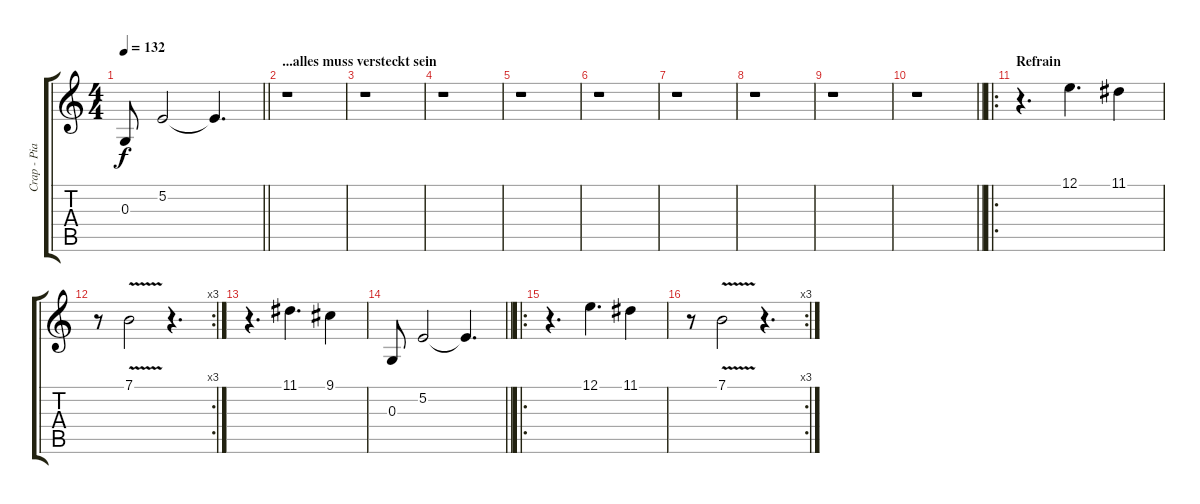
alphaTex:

\track ("Crap - Piano" "Crap - Pia") {instrument brightacousticpiano}
\staff {score tabs}
\tuning (E4 B3 G3 D3 A2 E2) {hide}
\ts (4 4)
\tempo 132
\clef g2
\barLineRight lightlight
\ks c
0.3.8{dy f} 5.2.2 5.2{t}.4{d} |
\section ("" "...alles muss versteckt sein")
r.1 |
r.1 |
r.1 |
r.1 |
r.1 |
r.1 |
r.1 |
r.1 |
\barLineRight lightlight
r.1 |
\ro
\section ("" "Refrain")
r.4{d} 12.1.4{d} 11.1.4 |
\rc 3
r.8 7.1{v}.2 r.4{d} |
r.4{d} 11.1.4{d} 9.1.4 |
\barLineRight lightlight
0.3.8 5.2.2 5.2{t}.4{d} |
\ro
r.4{d} 12.1.4{d} 11.1.4 |
\rc 3
r.8 7.1{v}.2 r.4{d}
